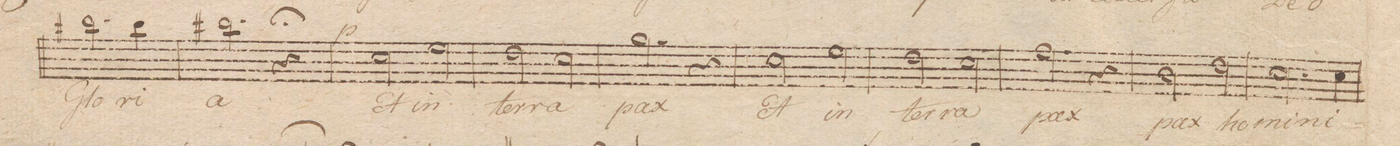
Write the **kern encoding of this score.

**kern	**text	**dynam
*I"Alto Solo	*	*
*clefC3	*	*
*k[]	*	*
*met(c)	*	*
*M4/4	*	*
2.cc#X\	Glo-	.
4cc#\	-ri-	.
=14	=14	=14
2.cc#X\	-a	.
4r;	.	.
=15	=15	=15
2d\	Et	p
2f\	in	.
=16	=16	=16
2e\	ter-	.
2d\	-ra	.
=17	=17	=17
2.a\	pax	.
4r	.	.
=18	=18	=18
2d\	Et	.
2f\	in	.
=19	=19	=19
2e\	ter-	.
2d\	-ra	.
=20	=20	=20
2.g\	pax	.
4r	.	.
=21	=21	=21
2c\	pax	.
2e\	ho-	.
=22	=22	=22
2.d\	-mi-	.
4d\	-ni-	.
=23	=23	=23
*-	*-	*-
